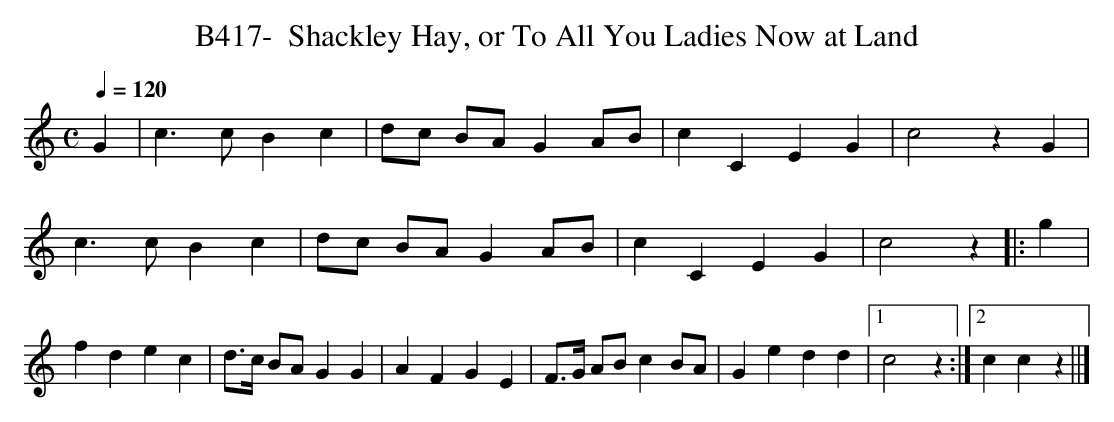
X:1
T:B417-  Shackley Hay, or To All You Ladies Now at Land
Q:1/4=120
L:1/4
M:C
K:C
G|c3/2c/Bc|d/c/ B/A/GA/B/|cCEG|c2zG|\
c3/2c/Bc|d/c/ B/A/GA/B/|cCEG|c2z|:g|\
fdec|d3/4c/4 B/A/GG|AFGE|F3/4G/4 A/B/cB/A/|\
Gedd|[1 c2z:| [2 ccz||]
